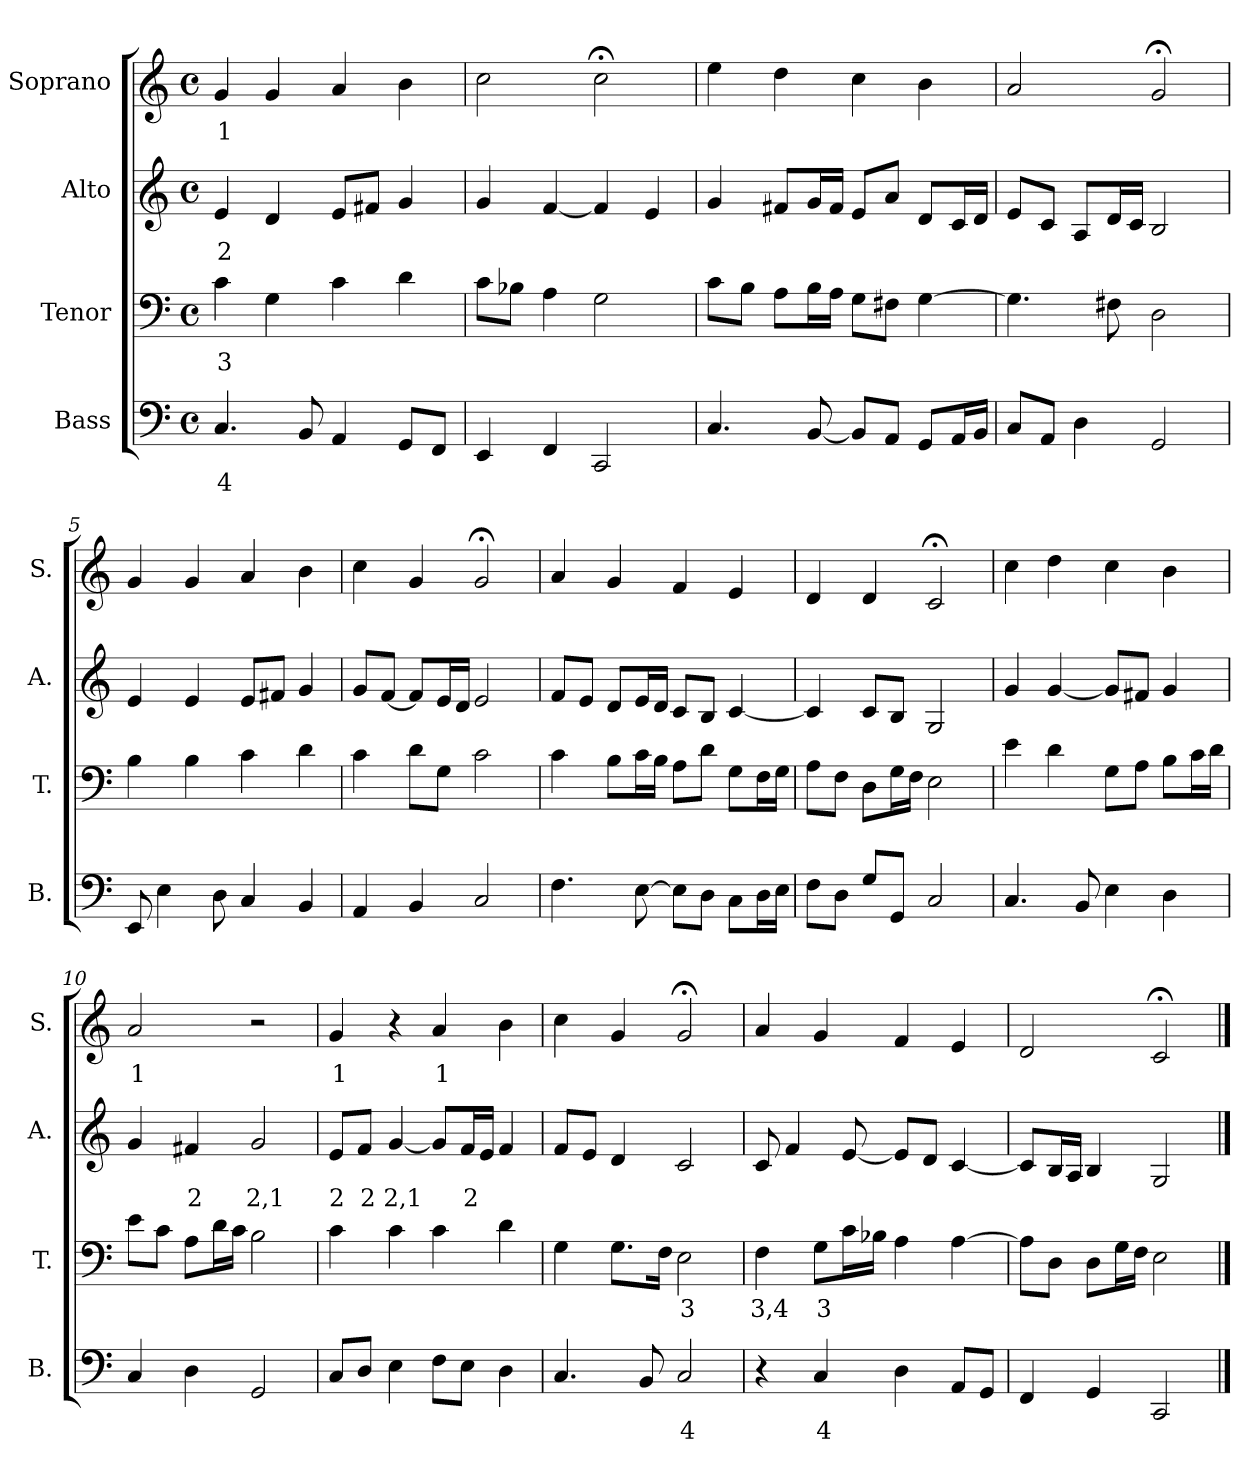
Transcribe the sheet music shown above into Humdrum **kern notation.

**kern	**text	**kern	**text	**kern	**text	**kern	**text
*part4	*part4	*part3	*part3	*part2	*part2	*part1	*part1
*staff4	*staff4	*staff3	*staff3	*staff2	*staff2	*staff1	*staff1
*I"Bass	*	*I"Tenor	*	*I"Alto	*	*I"Soprano	*
*I'B.	*	*I'T.	*	*I'A.	*	*I'S.	*
*clefF4	*	*clefF4	*	*clefG2	*	*clefG2	*
*k[]	*	*k[]	*	*k[]	*	*k[]	*
*M4/4	*	*M4/4	*	*M4/4	*	*M4/4	*
*met(c)	*	*met(c)	*	*met(c)	*	*met(c)	*
*MM120	*	*MM120	*	*MM120	*	*MM120	*
=1	=1	=1	=1	=1	=1	=1	=1
4.Ci/	4	4cj\	3	4eZ/	2	4gV/	1
.	.	4Gj\	.	4dZ/	.	4gV/	.
8BBi/	.	.	.	.	.	.	.
4AAi/	.	4cj\	.	8eZ/L	.	4aV/	.
.	.	.	.	8f#XZ/J	.	.	.
8GGi/L	.	4dj\	.	4gZ/	.	4bV\	.
8FFi/J	.	.	.	.	.	.	.
=2	=2	=2	=2	=2	=2	=2	=2
4EEi/	.	8cj\L	.	4gZ/	.	2ccV\	.
.	.	8B-Xj\J	.	.	.	.	.
4FFi/	.	4Aj\	.	[4fZ/	.	.	.
2CCi/	.	2Gj\	.	4fZ/]	.	2cc;<V\	.
.	.	.	.	4eZ/	.	.	.
=3	=3	=3	=3	=3	=3	=3	=3
4.Ci/	.	8cj\L	.	4gZ/	.	4eeV\	.
.	.	8Bj\J	.	.	.	.	.
.	.	8Aj\L	.	8f#XZ/L	.	4ddV\	.
[8BBi/	.	16Bj\L	.	16gZ/L	.	.	.
.	.	16Aj\JJ	.	16f#Z/JJ	.	.	.
8BBi/L]	.	8Gj\L	.	8eZ/L	.	4ccV\	.
8AAi/J	.	8F#Xj\J	.	8aZ/J	.	.	.
8GGi/L	.	[4Gj\	.	8dZ/L	.	4bV\	.
16AAi/L	.	.	.	16cZ/L	.	.	.
16BBi/JJ	.	.	.	16dZ/JJ	.	.	.
=4	=4	=4	=4	=4	=4	=4	=4
8Ci/L	.	4.Gj\]	.	8eZ/L	.	2aV/	.
8AAi/J	.	.	.	8cZ/J	.	.	.
4Di\	.	.	.	8AZ/L	.	.	.
.	.	8F#Xj\	.	16dZ/L	.	.	.
.	.	.	.	16cZ/JJ	.	.	.
2GGi/	.	2Dj\	.	2BZ/	.	2g;<V/	.
=5	=5	=5	=5	=5	=5	=5	=5
8EEi/	.	4Bj\	.	4eZ/	.	4gV/	.
4Ei\	.	.	.	.	.	.	.
.	.	4Bj\	.	4eZ/	.	4gV/	.
8Di\	.	.	.	.	.	.	.
4Ci/	.	4cj\	.	8eZ/L	.	4aV/	.
.	.	.	.	8f#XZ/J	.	.	.
4BBi/	.	4dj\	.	4gZ/	.	4bV\	.
!!LO:LB:g=z
=6	=6	=6	=6	=6	=6	=6	=6
4AAi/	.	4cj\	.	8gZ/L	.	4ccV\	.
.	.	.	.	[8fZ/J	.	.	.
4BBi/	.	8dj\L	.	8fZ/L]	.	4gV/	.
.	.	8Gj\J	.	16eZ/L	.	.	.
.	.	.	.	16dZ/JJ	.	.	.
2Ci/	.	2cj\	.	2eZ/	.	2g;<V/	.
=7	=7	=7	=7	=7	=7	=7	=7
4.Fi\	.	4cj\	.	8fZ/L	.	4aV/	.
.	.	.	.	8eZ/J	.	.	.
.	.	8Bj\L	.	8dZ/L	.	4gV/	.
[8Ei\	.	16cj\L	.	16eZ/L	.	.	.
.	.	16Bj\JJ	.	16dZ/JJ	.	.	.
8Ei\L]	.	8Aj\L	.	8cZ/L	.	4fV/	.
8Di\J	.	8dj\J	.	8BZ/J	.	.	.
8Ci\L	.	8Gj\L	.	[4cZ/	.	4eV/	.
16Di\L	.	16Fj\L	.	.	.	.	.
16Ei\JJ	.	16Gj\JJ	.	.	.	.	.
=8	=8	=8	=8	=8	=8	=8	=8
8Fi\L	.	8Aj\L	.	4cZ/]	.	4dV/	.
8Di\J	.	8Fj\J	.	.	.	.	.
8Gi/L	.	8Dj\L	.	8cZ/L	.	4dV/	.
8GGi/J	.	16Gj\L	.	8BZ/J	.	.	.
.	.	16Fj\JJ	.	.	.	.	.
2Ci/	.	2Ej\	.	2GZ/	.	2c;<V/	.
=9	=9	=9	=9	=9	=9	=9	=9
4.Ci/	.	4ej\	.	4gZ/	.	4ccV\	.
.	.	4dj\	.	[4gZ/	.	4ddV\	.
8BBi/	.	.	.	.	.	.	.
4Ei\	.	8Gj\L	.	8gZ/L]	.	4ccV\	.
.	.	8Aj\J	.	8f#XZ/J	.	.	.
4Di\	.	8Bj\L	.	4gZ/	.	4bV\	.
.	.	16cj\L	.	.	.	.	.
.	.	16dj\JJ	.	.	.	.	.
!!LO:PB:g=z
=10	=10	=10	=10	=10	=10	=10	=10
4Ci/	.	8ej\L	.	4gZ/	.	2aV/	1
.	.	8cj\J	.	.	.	.	.
4Di\	.	8Aj\L	.	4f#XZ/	2	.	.
.	.	16dj\L	.	.	.	.	.
.	.	16cj\JJ	.	.	.	.	.
2GGi/	.	2Bj\	.	2gZ/	2,1	2r	.
=11	=11	=11	=11	=11	=11	=11	=11
8Ci/L	.	4cj\	.	8eZ/L	2	4gV/	1
8Di/J	.	.	.	8fZ/J	2	.	.
4Ei\	.	4cj\	.	[4gZ/	2,1	4r	.
8Fi\L	.	4cj\	.	8gZ/L]	.	4aV/	1
8Ei\J	.	.	.	16fZ/L	2	.	.
.	.	.	.	16eZ/JJ	.	.	.
4Di\	.	4dj\	.	4fZ/	.	4bV\	.
=12	=12	=12	=12	=12	=12	=12	=12
4.Ci/	.	4Gj\	.	8fZ/L	.	4ccV\	.
.	.	.	.	8eZ/J	.	.	.
.	.	8.Gj\L	.	4dZ/	.	4gV/	.
8BBi/	.	.	.	.	.	.	.
.	.	16Fj\Jk	.	.	.	.	.
2Ci/	4	2Ej\	3	2cZ/	.	2g;<V/	.
=13	=13	=13	=13	=13	=13	=13	=13
4r	.	4Fj\	3,4	8cZ/	.	4aV/	.
.	.	.	.	4fZ/	.	.	.
4Ci/	4	8Gj\L	3	.	.	4gV/	.
.	.	16cj\L	.	[8eZ/	.	.	.
.	.	16B-Xj\JJ	.	.	.	.	.
4Di\	.	4Aj\	.	8eZ/L]	.	4fV/	.
.	.	.	.	8dZ/J	.	.	.
8AAi/L	.	[4Aj\	.	[4cZ/	.	4eV/	.
8GGi/J	.	.	.	.	.	.	.
=14	=14	=14	=14	=14	=14	=14	=14
4FFi/	.	8Aj\L]	.	8cZ/L]	.	2dV/	.
.	.	8Dj\J	.	16BZ/L	.	.	.
.	.	.	.	16AZ/JJ	.	.	.
4GGi/	.	8Dj\L	.	4BZ/	.	.	.
.	.	16Gj\L	.	.	.	.	.
.	.	16Fj\JJ	.	.	.	.	.
2CCi/	.	2Ej\	.	2GZ/	.	2c;<V/	.
==	==	==	==	==	==	==	==
*-	*-	*-	*-	*-	*-	*-	*-
